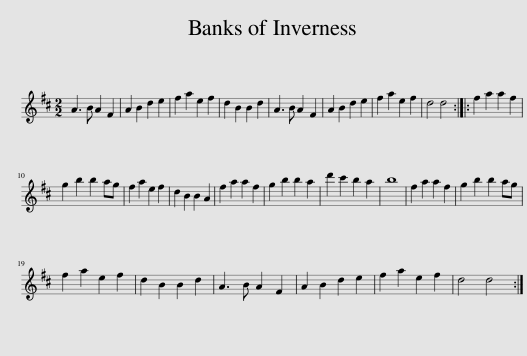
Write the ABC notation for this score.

X:1
L:1/8
M:2/2
I:linebreak $
K:D
V:1 treble
V:1
 A3 B A2 F2 | A2 B2 d2 e2 | f2 a2 e2 f2 | d2 B2 B2 d2 | A3 B A2 F2 | %5
 A2 B2 d2 e2 | f2 a2 e2 f2 | d4 d4 :: f2 a2 a2 f2 |$ g2 b2 b2 ag | %10
 f2 a2 e2 f2 | d2 B2 B2 A2 | f2 a2 a2 f2 | g2 b2 b2 a2 | d'2 c'2 b2 a2 | %15
 b8 | f2 a2 a2 f2 | g2 b2 b2 ag |$ f2 a2 e2 f2 | d2 B2 B2 d2 | %20
 A3 B A2 F2 | A2 B2 d2 e2 | f2 a2 e2 f2 | d4 d4 :| %24
